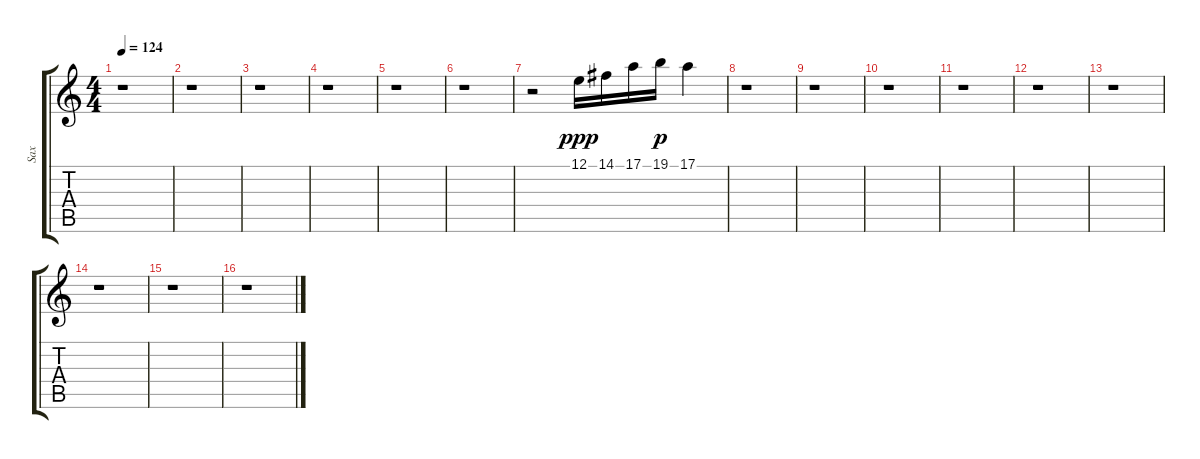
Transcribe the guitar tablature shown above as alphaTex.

\track ("Sax" "Sax") {instrument sopranosax}
\staff {score tabs}
\tuning (E4 B3 G3 D3 A2 E2) {hide}
\ts (4 4)
\tempo 124
\clef g2
\ks c
r.1{dy mp} |
r.1 |
r.1 |
r.1 |
r.1 |
r.1 |
r.2 12.1.16{dy ppp} 14.1.16 17.1.16 19.1.16{dy p} 17.1.4 |
r.1 |
r.1 |
r.1 |
r.1 |
r.1 |
r.1 |
r.1 |
r.1 |
r.1
